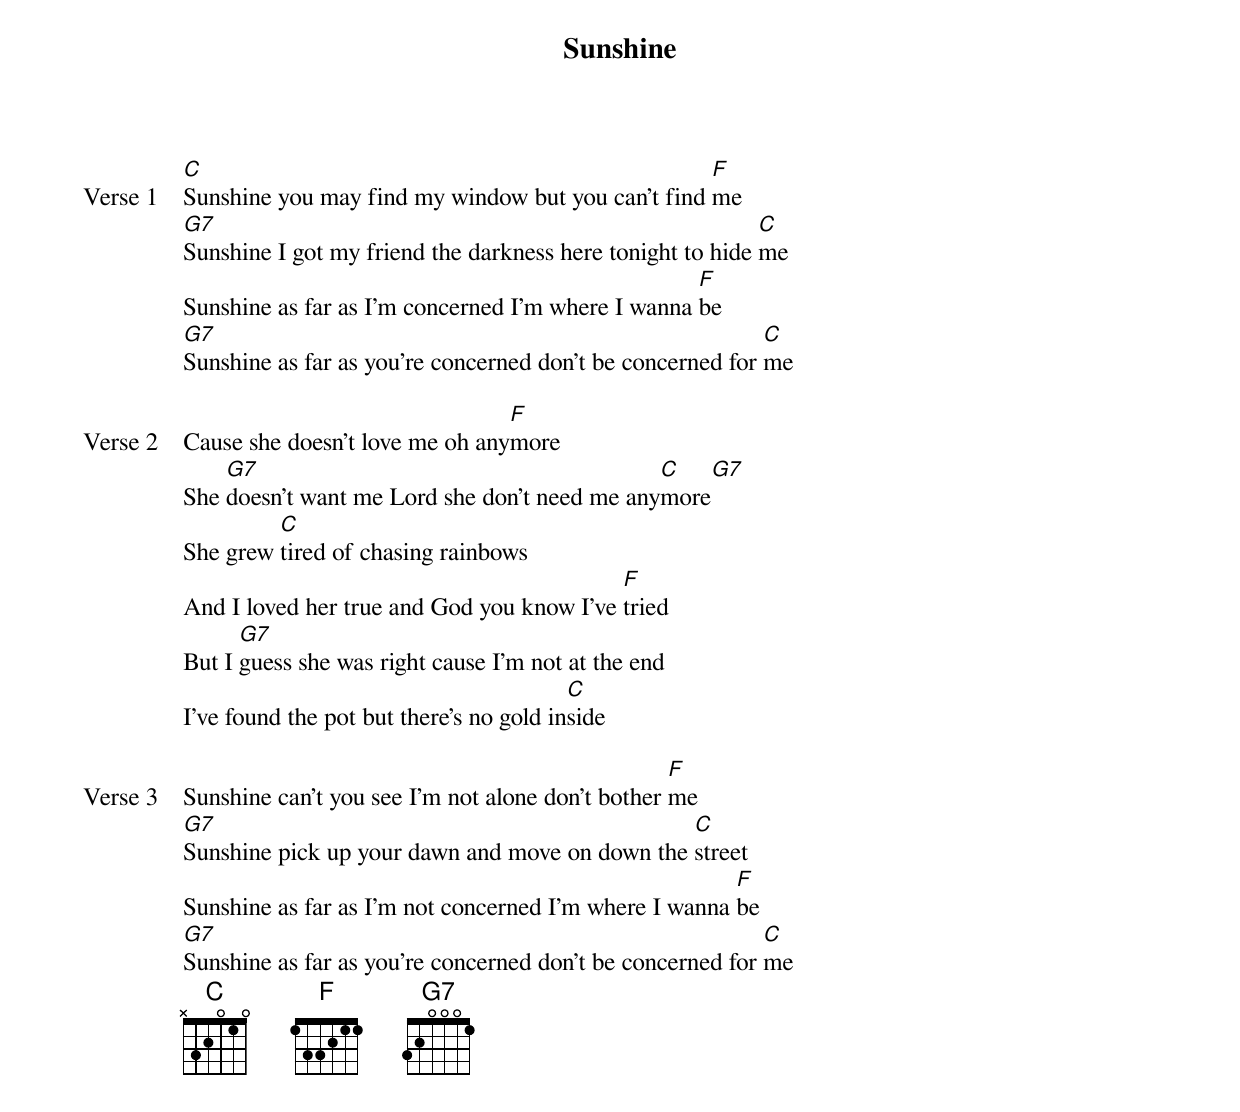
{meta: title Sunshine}
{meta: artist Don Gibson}
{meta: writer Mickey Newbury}

{start_of_verse: Verse 1}
[C]Sunshine you may find my window but you can't find [F]me
[G7]Sunshine I got my friend the darkness here tonight to hide [C]me
Sunshine as far as I'm concerned I'm where I wanna [F]be
[G7]Sunshine as far as you're concerned don't be concerned for [C]me
{end_of_verse}

{start_of_verse: Verse 2}
Cause she doesn't love me oh any[F]more
She [G7]doesn't want me Lord she don't need me any[C]more[G7]
She grew [C]tired of chasing rainbows
And I loved her true and God you know I've [F]tried
But I [G7]guess she was right cause I'm not at the end
I've found the pot but there's no gold in[C]side
{end_of_verse}

{start_of_verse: Verse 3}
Sunshine can't you see I'm not alone don't bother [F]me
[G7]Sunshine pick up your dawn and move on down the [C]street
Sunshine as far as I'm not concerned I'm where I wanna [F]be
[G7]Sunshine as far as you're concerned don't be concerned for [C]me
{end_of_verse}
